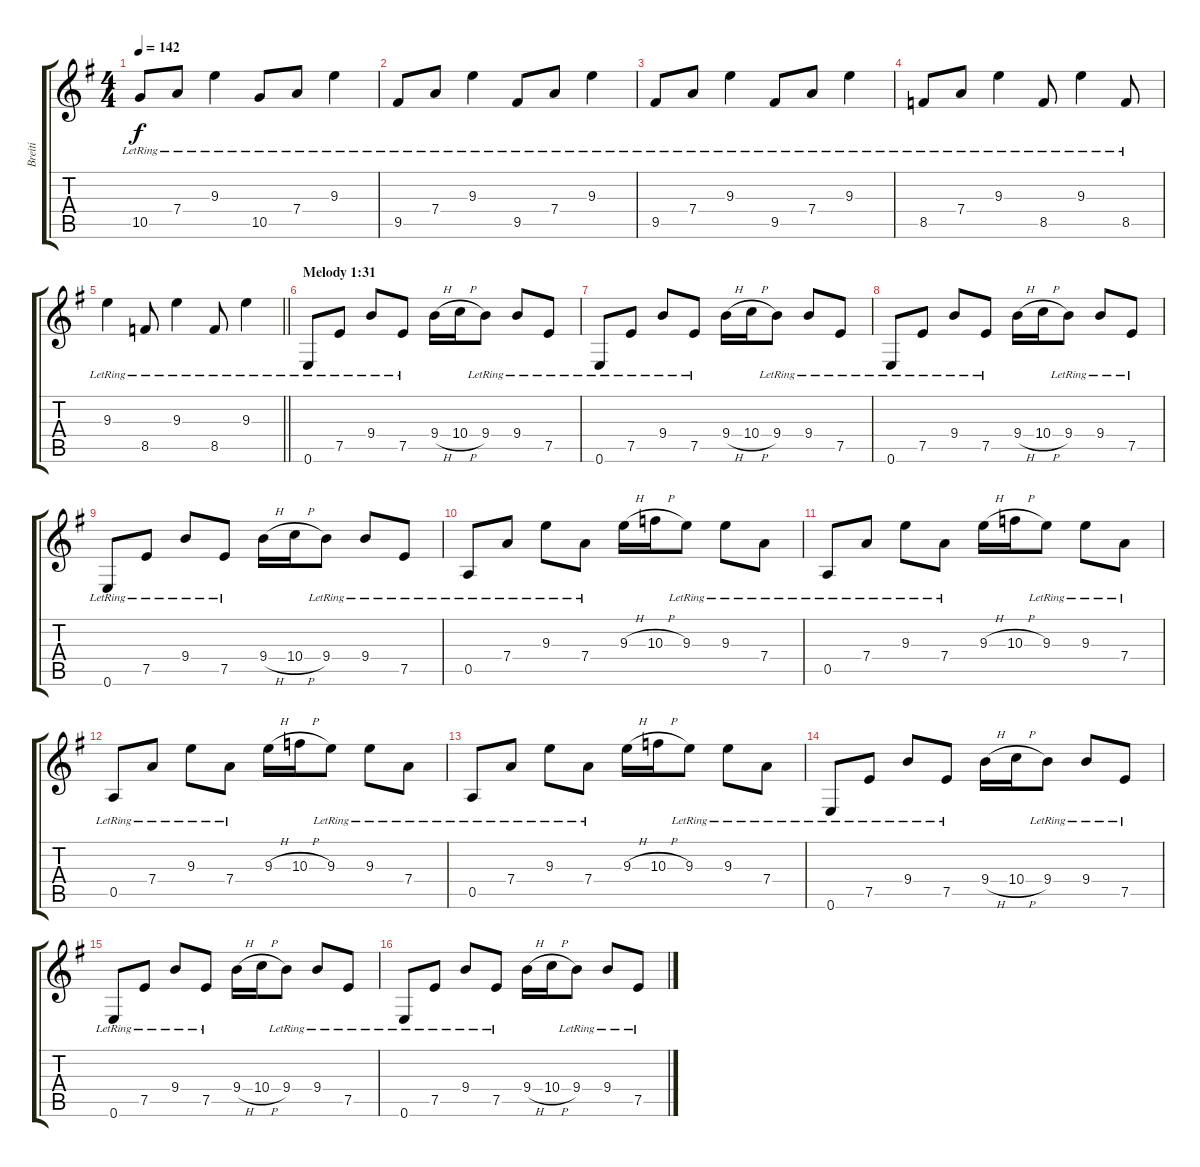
\track ("Breiti" "Breiti") {instrument acousticguitarsteel}
\staff {score tabs}
\tuning (E4 B3 G3 D3 A2 E2) {hide}
\ts (4 4)
\tempo 142
\clef g2
\ks g
10.5{lr}.8{dy f} 7.4{lr}.8 9.3{lr}.4 10.5{lr}.8 7.4{lr}.8 9.3{lr}.4 |
9.5{lr}.8 7.4{lr}.8 9.3{lr}.4 9.5{lr}.8 7.4{lr}.8 9.3{lr}.4 |
9.5{lr}.8 7.4{lr}.8 9.3{lr}.4 9.5{lr}.8 7.4{lr}.8 9.3{lr}.4 |
8.5{lr}.8 7.4{lr}.8 9.3{lr}.4 8.5{lr}.8 9.3{lr}.4 8.5{lr}.8 |
\barLineRight lightlight
9.3{lr}.4 8.5{lr}.8 9.3{lr}.4 8.5{lr}.8 9.3{lr}.4 |
\section ("" "Melody 1:31")
0.6{lr}.8{volume 12} 7.5{lr}.8 9.4{lr}.8 7.5{lr}.8 9.4{h}.16 10.4{h}.16 9.4{lr}.8 9.4{lr}.8 7.5{lr}.8 |
0.6{lr}.8 7.5{lr}.8 9.4{lr}.8 7.5{lr}.8 9.4{h}.16 10.4{h}.16 9.4{lr}.8 9.4{lr}.8 7.5{lr}.8 |
0.6{lr}.8 7.5{lr}.8 9.4{lr}.8 7.5{lr}.8 9.4{h}.16 10.4{h}.16 9.4{lr}.8 9.4{lr}.8 7.5{lr}.8 |
0.6{lr}.8 7.5{lr}.8 9.4{lr}.8 7.5{lr}.8 9.4{h}.16 10.4{h}.16 9.4{lr}.8 9.4{lr}.8 7.5{lr}.8 |
0.5{lr}.8 7.4{lr}.8 9.3{lr}.8 7.4{lr}.8 9.3{h}.16 10.3{h}.16 9.3{lr}.8 9.3{lr}.8 7.4{lr}.8 |
0.5{lr}.8 7.4{lr}.8 9.3{lr}.8 7.4{lr}.8 9.3{h}.16 10.3{h}.16 9.3{lr}.8 9.3{lr}.8 7.4{lr}.8 |
0.5{lr}.8 7.4{lr}.8 9.3{lr}.8 7.4{lr}.8 9.3{h}.16 10.3{h}.16 9.3{lr}.8 9.3{lr}.8 7.4{lr}.8 |
0.5{lr}.8 7.4{lr}.8 9.3{lr}.8 7.4{lr}.8 9.3{h}.16 10.3{h}.16 9.3{lr}.8 9.3{lr}.8 7.4{lr}.8 |
0.6{lr}.8 7.5{lr}.8 9.4{lr}.8 7.5{lr}.8 9.4{h}.16 10.4{h}.16 9.4{lr}.8 9.4{lr}.8 7.5{lr}.8 |
0.6{lr}.8 7.5{lr}.8 9.4{lr}.8 7.5{lr}.8 9.4{h}.16 10.4{h}.16 9.4{lr}.8 9.4{lr}.8 7.5{lr}.8 |
0.6{lr}.8 7.5{lr}.8 9.4{lr}.8 7.5{lr}.8 9.4{h}.16 10.4{h}.16 9.4{lr}.8 9.4{lr}.8 7.5{lr}.8
